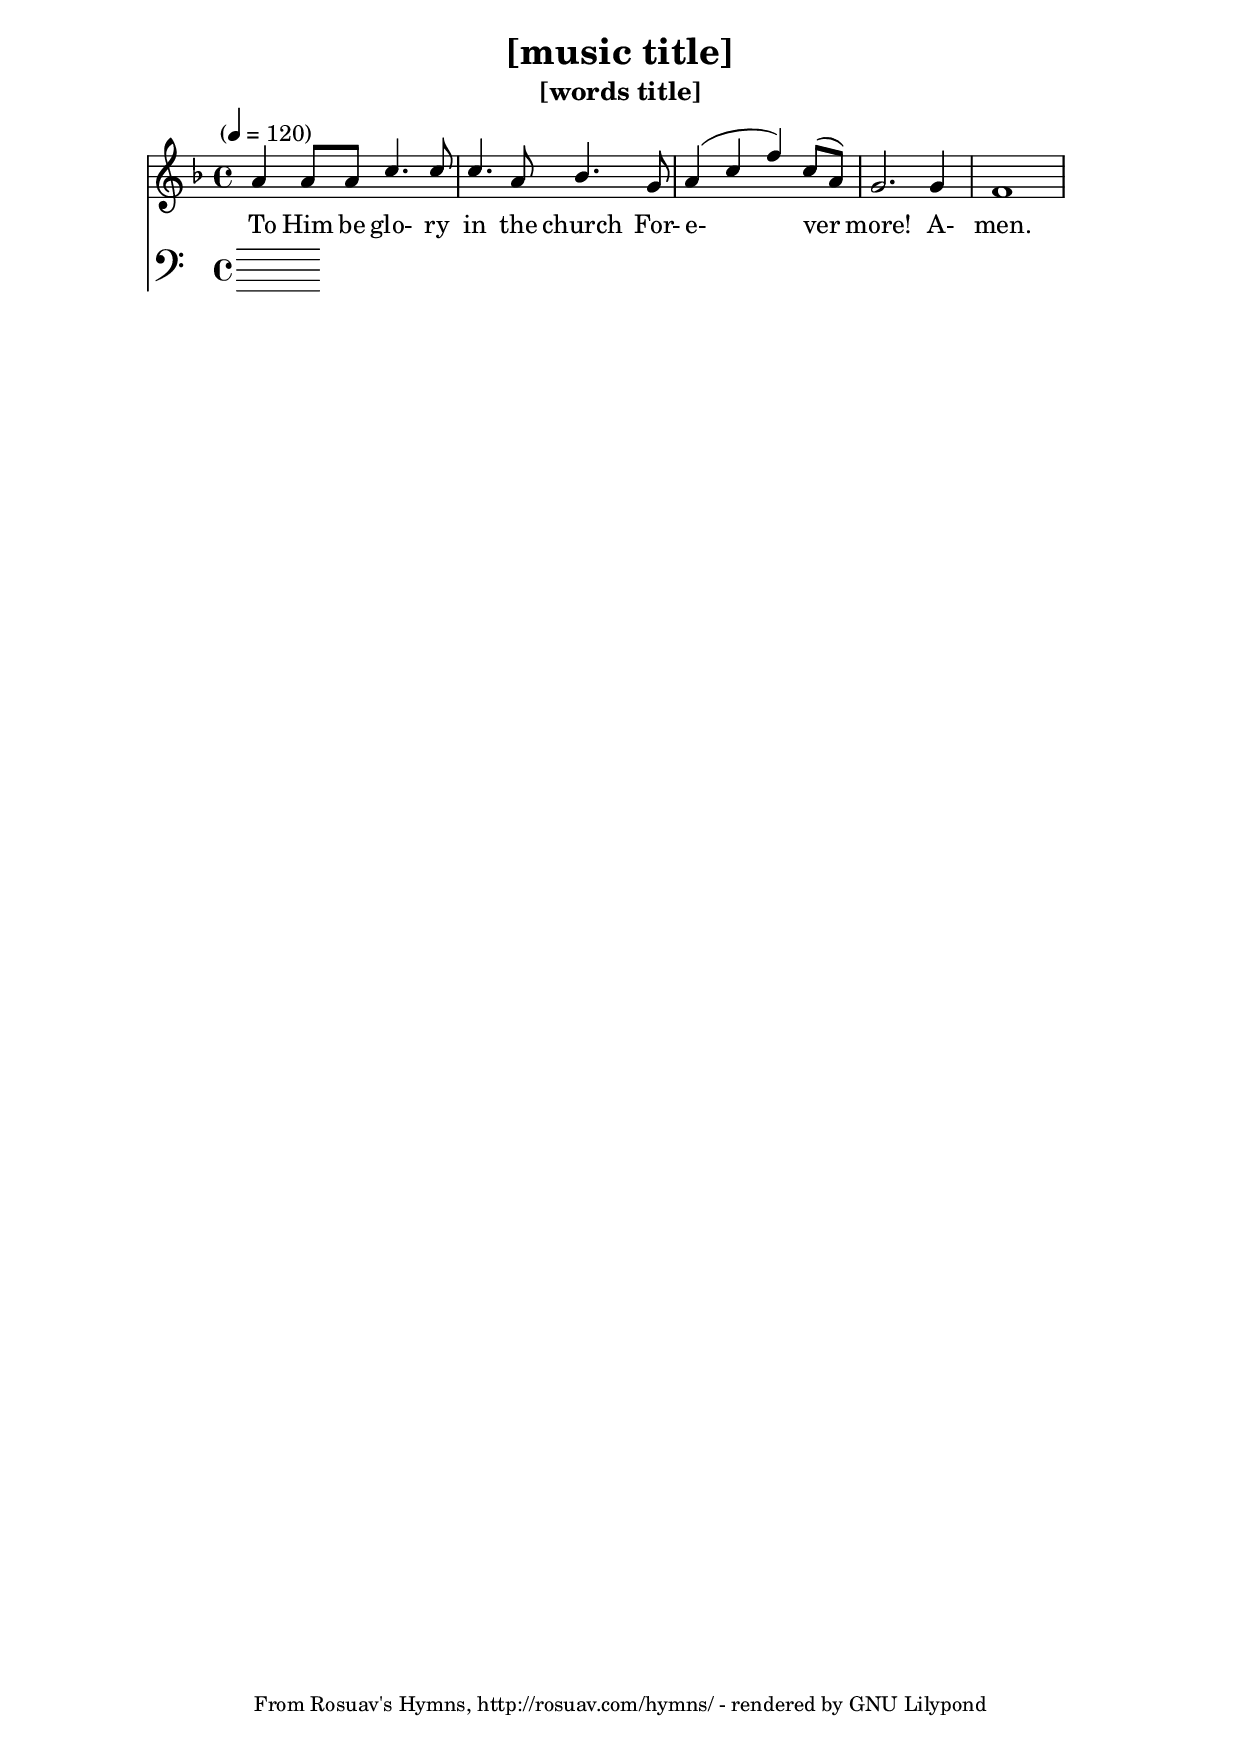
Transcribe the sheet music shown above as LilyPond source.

\version "2.24.0"
% Instant hymn file, just add content!
\include "Hymnal.ly"

\header
{
	title="[music title]"
	subtitle="[words title]"
	% poet=""
	% composer=""
	% arranger=""
	% meter="" ??
	% piece="" ??
}

\score {
	<<
		\new ChordNames {
			\set chordChanges = ##t
			\transpose c c,
			\chordmode {
			}
		}
		\new Staff <<
			\set Staff.midiInstrument = "acoustic grand"
			\key f \major  % Will need to be transposed down
			\time 4/4
			\tempo "" 4 = 120
			\new Voice = "sops" \relative f' {
				\voiceOne
				a4 a8 a c4.c8 c4. a8 bf4.
				g8 a4(c f) c8(a) g2. g4 f1
			}
			\addlyrics { \lyr \lyricmode {
				!To Him be glo- ry in the church
				!For- e- ver more!
				!A- men.
			} }
			\new Voice = "alto" \relative f' {
				\voiceTwo
			}
		>>
		\new Staff <<
			\clef bass
			\key c \major
			\new Voice = "tenor" \relative c' {
				\voiceOne
			}
			\new Voice = "bass" \relative c' {
				\voiceTwo
			}
		>>
	>>
	\layout { }
	\midi { \context { \ChordNames \remove Note_performer } } % Stop chords from sounding in the MIDI
}
